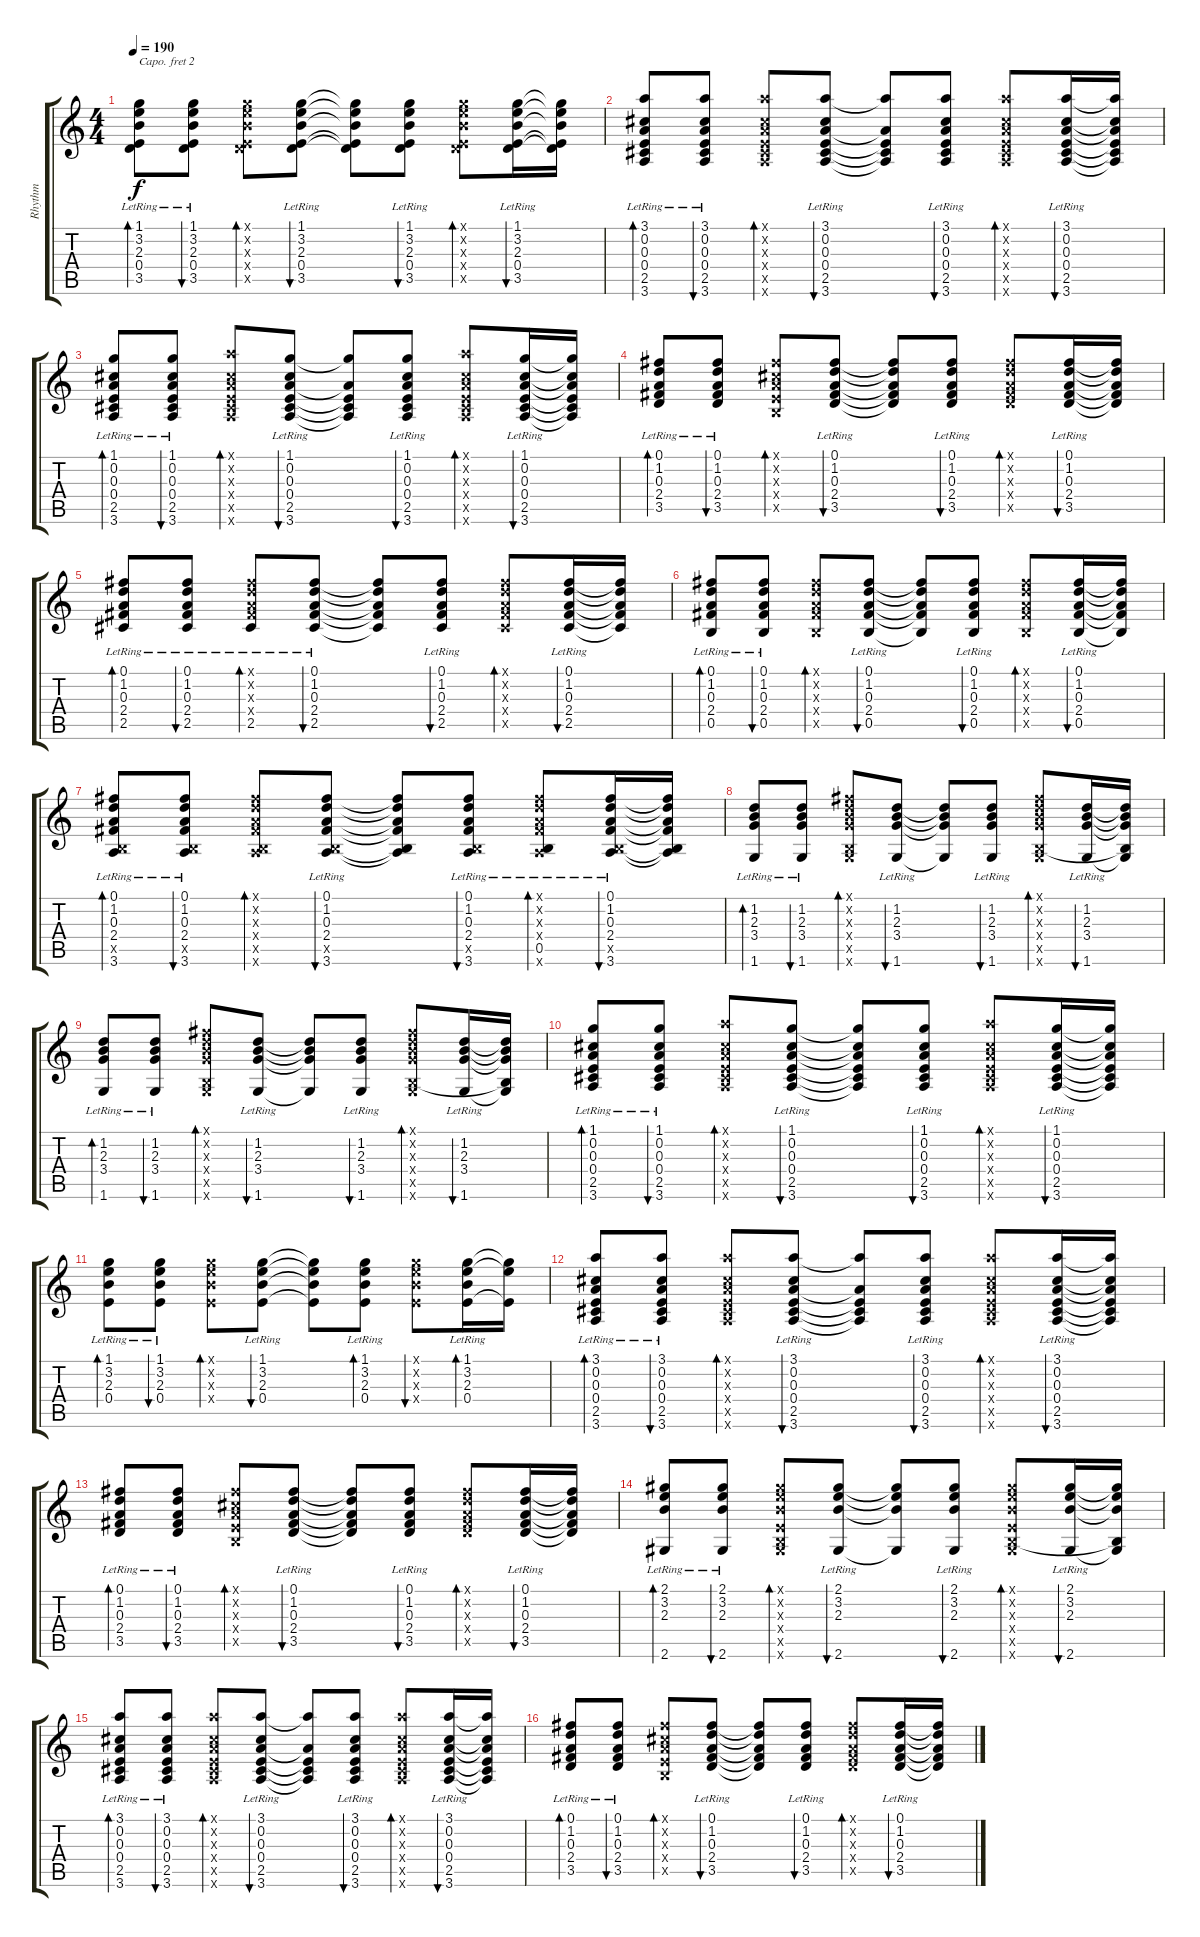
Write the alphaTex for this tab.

\track ("Rhythm" "Rhythm") {instrument acousticguitarsteel}
\staff {score tabs}
\capo 2
\tuning (E4 B3 G3 D3 A2 E2) {hide}
\ts (4 4)
\tempo 190
\clef g2
\ks c
(1.1{lr} 3.2{lr} 2.3{lr} 0.4{lr} 3.5{lr}).8{bd 60 dy f} (1.1{lr} 3.2{lr} 2.3{lr} 0.4{lr} 3.5{lr}).8{bu 60} (1.1{x} 3.2{x} 2.3{x} 0.4{x} 3.5{x}).8{bd 60} (1.1{lr} 3.2{lr} 2.3{lr} 0.4{lr} 3.5{lr}).8{bu 60} (1.1{t} 3.2{t} 2.3{t} 0.4{t} 3.5{t}).8 (1.1{lr} 3.2{lr} 2.3{lr} 0.4{lr} 3.5{lr}).8{bu 60} (1.1{x} 3.2{x} 2.3{x} 0.4{x} 3.5{x}).8{bd 60} (1.1{lr} 3.2{lr} 2.3{lr} 0.4{lr} 3.5{lr}).16{bu 60} (1.1{t} 3.2{t} 2.3{t} 0.4{t} 3.5{t}).16 |
(3.1{lr} 0.2{lr} 0.3{lr} 0.4{lr} 2.5{lr} 3.6{lr}).8{bd 60} (3.1{lr} 0.2{lr} 0.3{lr} 0.4{lr} 2.5{lr} 3.6{lr}).8{bu 60} (3.1{x} 0.2{x} 0.3{x} 0.4{x} 2.5{x} 3.6{x}).8{bd 60} (3.1{lr} 0.2{lr} 0.3{lr} 0.4{lr} 2.5{lr} 3.6{lr}).8{bu 60} (3.1{t} 0.3{t} 0.4{t} 2.5{t} 3.6{t}).8 (3.1{lr} 0.2{lr} 0.3{lr} 0.4{lr} 2.5{lr} 3.6{lr}).8{bu 60} (3.1{x} 0.2{x} 0.3{x} 0.4{x} 2.5{x} 3.6{x}).8{bd 60} (3.1{lr} 0.2{lr} 0.3{lr} 0.4{lr} 2.5{lr} 3.6{lr}).16{bu 60} (3.1{t} 0.2{t} 0.3{t} 0.4{t} 2.5{t} 3.6{t}).16 |
(1.1{lr} 0.2{lr} 0.3{lr} 0.4{lr} 2.5{lr} 3.6{lr}).8{bd 60} (1.1{lr} 0.2{lr} 0.3{lr} 0.4{lr} 2.5{lr} 3.6{lr}).8{bu 60} (3.1{x} 0.2{x} 0.3{x} 0.4{x} 2.5{x} 3.6{x}).8{bd 60} (1.1{lr} 0.2{lr} 0.3{lr} 0.4{lr} 2.5{lr} 3.6{lr}).8{bu 60} (1.1{t} 0.3{t} 0.4{t} 2.5{t} 3.6{t}).8 (1.1{lr} 0.2{lr} 0.3{lr} 0.4{lr} 2.5{lr} 3.6{lr}).8{bu 60} (3.1{x} 0.2{x} 0.3{x} 0.4{x} 2.5{x} 3.6{x}).8{bd 60} (1.1{lr} 0.2{lr} 0.3{lr} 0.4{lr} 2.5{lr} 3.6{lr}).16{bu 60} (1.1{t} 0.2{t} 0.3{t} 0.4{t} 2.5{t} 3.6{t}).16 |
(0.1{lr} 1.2{lr} 0.3{lr} 2.4{lr} 3.5{lr}).8{bd 60} (0.1{lr} 1.2{lr} 0.3{lr} 2.4{lr} 3.5{lr}).8{bu 60} (0.1{x} 0.2{x} 0.3{x} 0.4{x} 0.5{x}).8{bd 60} (0.1{lr} 1.2{lr} 0.3{lr} 2.4{lr} 3.5{lr}).8{bu 60} (0.1{t} 1.2{t} 0.3{t} 2.4{t} 3.5{t}).8 (0.1{lr} 1.2{lr} 0.3{lr} 2.4{lr} 3.5{lr}).8{bu 60} (0.1{x} 1.2{x} 0.3{x} 2.4{x} 3.5{x}).8{bd 60} (0.1{lr} 1.2{lr} 0.3{lr} 2.4{lr} 3.5{lr}).16{bu 60} (0.1{t} 1.2{t} 0.3{t} 2.4{t} 3.5{t}).16 |
(0.1{lr} 1.2{lr} 0.3{lr} 2.4{lr} 2.5{lr}).8{bd 60} (0.1{lr} 1.2{lr} 0.3{lr} 2.4{lr} 2.5{lr}).8{bu 60} (0.1{x} 1.2{x} 0.3{x} 2.4{x} 2.5{lr}).8{bd 60} (0.1{lr} 1.2{lr} 0.3{lr} 2.4{lr} 2.5{lr}).8{bu 60} (0.1{t} 1.2{t} 0.3{t} 2.4{t} 2.5{t}).8 (0.1{lr} 1.2{lr} 0.3{lr} 2.4{lr} 2.5{lr}).8{bu 60} (0.1{x} 1.2{x} 0.3{x} 2.4{x} 2.5{x}).8{bd 60} (0.1{lr} 1.2{lr} 0.3{lr} 2.4{lr} 2.5{lr}).16{bu 60} (0.1{t} 1.2{t} 0.3{t} 2.4{t} 2.5{t}).16 |
(0.1{lr} 1.2{lr} 0.3{lr} 2.4{lr} 0.5{lr}).8{bd 60} (0.1{lr} 1.2{lr} 0.3{lr} 2.4{lr} 0.5{lr}).8{bu 60} (0.1{x} 1.2{x} 0.3{x} 2.4{x} 0.5{x}).8{bd 60} (0.1{lr} 1.2{lr} 0.3{lr} 2.4{lr} 0.5{lr}).8{bu 60} (0.1{t} 1.2{t} 0.3{t} 2.4{t} 0.5{t}).8 (0.1{lr} 1.2{lr} 0.3{lr} 2.4{lr} 0.5{lr}).8{bu 60} (0.1{x} 1.2{x} 0.3{x} 2.4{x} 0.5{x}).8{bd 60} (0.1{lr} 1.2{lr} 0.3{lr} 2.4{lr} 0.5{lr}).16{bu 60} (0.1{t} 1.2{t} 0.3{t} 2.4{t} 0.5{t}).16 |
(0.1{lr} 1.2{lr} 0.3{lr} 2.4{lr} 0.5{x} 3.6{lr}).8{bd 60} (0.1{lr} 1.2{lr} 0.3{lr} 2.4{lr} 0.5{x} 3.6{lr}).8{bu 60} (0.1{x} 1.2{x} 0.3{x} 2.4{x} 0.5{x} 3.6{x}).8{bd 60} (0.1{lr} 1.2{lr} 0.3{lr} 2.4{lr} 0.5{x} 3.6{lr}).8{bu 60} (0.1{t} 1.2{t} 0.3{t} 2.4{t} 0.5{t} 3.6{t}).8 (0.1{lr} 1.2{lr} 0.3{lr} 2.4{lr} 0.5{x} 3.6{lr}).8{bu 60} (0.1{x} 1.2{x} 0.3{x} 2.4{x} 0.5{lr} 3.6{x}).8{bd 60} (0.1{lr} 1.2{lr} 0.3{lr} 2.4{lr} 0.5{x} 3.6{lr}).16{bu 60} (0.1{t} 1.2{t} 0.3{t} 2.4{t} 0.5{t} 3.6{t}).16 |
(1.2{lr} 2.3{lr} 3.4{lr} 1.6{lr}).8{bd 60} (1.2{lr} 2.3{lr} 3.4{lr} 1.6{lr}).8{bu 60} (0.1{x} 1.2{x} 2.3{x} 3.4{x} 0.5{x} 1.6{x}).8{bd 60} (1.2{lr} 2.3{lr} 3.4{lr} 1.6{lr}).8{bu 60} (1.2{t} 2.3{t} 3.4{t} 1.6{t}).8 (1.2{lr} 2.3{lr} 3.4{lr} 1.6{lr}).8{bu 60} (0.1{x} 1.2{x} 2.3{x} 3.4{x} 0.5{x} 1.6{x}).8{bd 60} (1.2{lr} 2.3{lr} 3.4{lr} 1.6{lr}).16{bu 60} (1.2{t} 2.3{t} 3.4{t} 0.5{t} 1.6{t}).16 |
(1.2{lr} 2.3{lr} 3.4{lr} 1.6{lr}).8{bd 60} (1.2{lr} 2.3{lr} 3.4{lr} 1.6{lr}).8{bu 60} (0.1{x} 1.2{x} 2.3{x} 3.4{x} 0.5{x} 1.6{x}).8{bd 60} (1.2{lr} 2.3{lr} 3.4{lr} 1.6{lr}).8{bu 60} (1.2{t} 2.3{t} 3.4{t} 1.6{t}).8 (1.2{lr} 2.3{lr} 3.4{lr} 1.6{lr}).8{bu 60} (0.1{x} 1.2{x} 2.3{x} 3.4{x} 0.5{x} 1.6{x}).8{bd 60} (1.2{lr} 2.3{lr} 3.4{lr} 1.6{lr}).16{bu 60} (1.2{t} 2.3{t} 3.4{t} 0.5{t} 1.6{t}).16 |
(1.1{lr} 0.2{lr} 0.3{lr} 0.4{lr} 2.5{lr} 3.6{lr}).8{bd 60} (1.1{lr} 0.2{lr} 0.3{lr} 0.4{lr} 2.5{lr} 3.6{lr}).8{bu 60} (3.1{x} 0.2{x} 0.3{x} 0.4{x} 2.5{x} 3.6{x}).8{bd 60} (1.1{lr} 0.2{lr} 0.3{lr} 0.4{lr} 2.5{lr} 3.6{lr}).8{bu 60} (1.1{t} 0.2{t} 0.3{t} 0.4{t} 2.5{t} 3.6{t}).8 (1.1{lr} 0.2{lr} 0.3{lr} 0.4{lr} 2.5{lr} 3.6{lr}).8{bu 60} (3.1{x} 0.2{x} 0.3{x} 0.4{x} 2.5{x} 3.6{x}).8{bd 60} (1.1{lr} 0.2{lr} 0.3{lr} 0.4{lr} 2.5{lr} 3.6{lr}).16{bu 60} (1.1{t} 0.2{t} 0.3{t} 0.4{t} 2.5{t} 3.6{t}).16 |
(1.1{lr} 3.2{lr} 2.3{lr} 0.4{lr}).8{bd 60} (1.1{lr} 3.2{lr} 2.3{lr} 0.4{lr}).8{bu 60} (1.1{x} 3.2{x} 2.3{x} 0.4{x}).8{bd 60} (1.1{lr} 3.2{lr} 2.3{lr} 0.4{lr}).8{bu 60} (1.1{t} 3.2{t} 2.3{t} 0.4{t}).8 (1.1{lr} 3.2{lr} 2.3{lr} 0.4{lr}).8{bd 60} (1.1{x} 3.2{x} 2.3{x} 0.4{x}).8{bu 60} (1.1{lr} 3.2{lr} 2.3{lr} 0.4{lr}).16{bd 60} (1.1{t} 3.2{t} 0.4{t}).16 |
(3.1{lr} 0.2{lr} 0.3{lr} 0.4{lr} 2.5{lr} 3.6{lr}).8{bd 60} (3.1{lr} 0.2{lr} 0.3{lr} 0.4{lr} 2.5{lr} 3.6{lr}).8{bu 60} (3.1{x} 0.2{x} 0.3{x} 0.4{x} 2.5{x} 3.6{x}).8{bd 60} (3.1{lr} 0.2{lr} 0.3{lr} 0.4{lr} 2.5{lr} 3.6{lr}).8{bu 60} (3.1{t} 0.3{t} 0.4{t} 2.5{t} 3.6{t}).8 (3.1{lr} 0.2{lr} 0.3{lr} 0.4{lr} 2.5{lr} 3.6{lr}).8{bu 60} (3.1{x} 0.2{x} 0.3{x} 0.4{x} 2.5{x} 3.6{x}).8{bd 60} (3.1{lr} 0.2{lr} 0.3{lr} 0.4{lr} 2.5{lr} 3.6{lr}).16{bu 60} (3.1{t} 0.2{t} 0.3{t} 0.4{t} 2.5{t} 3.6{t}).16 |
(0.1{lr} 1.2{lr} 0.3{lr} 2.4{lr} 3.5{lr}).8{bd 60} (0.1{lr} 1.2{lr} 0.3{lr} 2.4{lr} 3.5{lr}).8{bu 60} (0.1{x} 0.2{x} 0.3{x} 0.4{x} 0.5{x}).8{bd 60} (0.1{lr} 1.2{lr} 0.3{lr} 2.4{lr} 3.5{lr}).8{bu 60} (0.1{t} 1.2{t} 0.3{t} 2.4{t} 3.5{t}).8 (0.1{lr} 1.2{lr} 0.3{lr} 2.4{lr} 3.5{lr}).8{bu 60} (0.1{x} 1.2{x} 0.3{x} 2.4{x} 3.5{x}).8{bd 60} (0.1{lr} 1.2{lr} 0.3{lr} 2.4{lr} 3.5{lr}).16{bu 60} (0.1{t} 1.2{t} 0.3{t} 2.4{t} 3.5{t}).16 |
(2.1{lr} 3.2{lr} 2.3{lr} 2.6{lr}).8{bd 60} (2.1{lr} 3.2{lr} 2.3{lr} 2.6{lr}).8{bu 60} (2.1{x} 3.2{x} 2.3{x} 0.4{x} 0.5{x} 2.6{x}).8{bd 60} (2.1{lr} 3.2{lr} 2.3{lr} 2.6{lr}).8{bu 60} (2.1{t} 3.2{t} 2.3{t} 2.6{t}).8 (2.1{lr} 3.2{lr} 2.3{lr} 2.6{lr}).8{bu 60} (2.1{x} 3.2{x} 2.3{x} 0.4{x} 0.5{x} 2.6{x}).8{bd 60} (2.1{lr} 3.2{lr} 2.3{lr} 2.6{lr}).16{bu 60} (2.1{t} 3.2{t} 2.3{t} 0.5{t} 2.6{t}).16 |
(3.1{lr} 0.2{lr} 0.3{lr} 0.4{lr} 2.5{lr} 3.6{lr}).8{bd 60} (3.1{lr} 0.2{lr} 0.3{lr} 0.4{lr} 2.5{lr} 3.6{lr}).8{bu 60} (3.1{x} 0.2{x} 0.3{x} 0.4{x} 2.5{x} 3.6{x}).8{bd 60} (3.1{lr} 0.2{lr} 0.3{lr} 0.4{lr} 2.5{lr} 3.6{lr}).8{bu 60} (3.1{t} 0.3{t} 0.4{t} 2.5{t} 3.6{t}).8 (3.1{lr} 0.2{lr} 0.3{lr} 0.4{lr} 2.5{lr} 3.6{lr}).8{bu 60} (3.1{x} 0.2{x} 0.3{x} 0.4{x} 2.5{x} 3.6{x}).8{bd 60} (3.1{lr} 0.2{lr} 0.3{lr} 0.4{lr} 2.5{lr} 3.6{lr}).16{bu 60} (3.1{t} 0.2{t} 0.3{t} 0.4{t} 2.5{t} 3.6{t}).16 |
(0.1{lr} 1.2{lr} 0.3{lr} 2.4{lr} 3.5{lr}).8{bd 60} (0.1{lr} 1.2{lr} 0.3{lr} 2.4{lr} 3.5{lr}).8{bu 60} (0.1{x} 0.2{x} 0.3{x} 0.4{x} 0.5{x}).8{bd 60} (0.1{lr} 1.2{lr} 0.3{lr} 2.4{lr} 3.5{lr}).8{bu 60} (0.1{t} 1.2{t} 0.3{t} 2.4{t} 3.5{t}).8 (0.1{lr} 1.2{lr} 0.3{lr} 2.4{lr} 3.5{lr}).8{bu 60} (0.1{x} 1.2{x} 0.3{x} 2.4{x} 3.5{x}).8{bd 60} (0.1{lr} 1.2{lr} 0.3{lr} 2.4{lr} 3.5{lr}).16{bu 60} (0.1{t} 1.2{t} 0.3{t} 2.4{t} 3.5{t}).16
